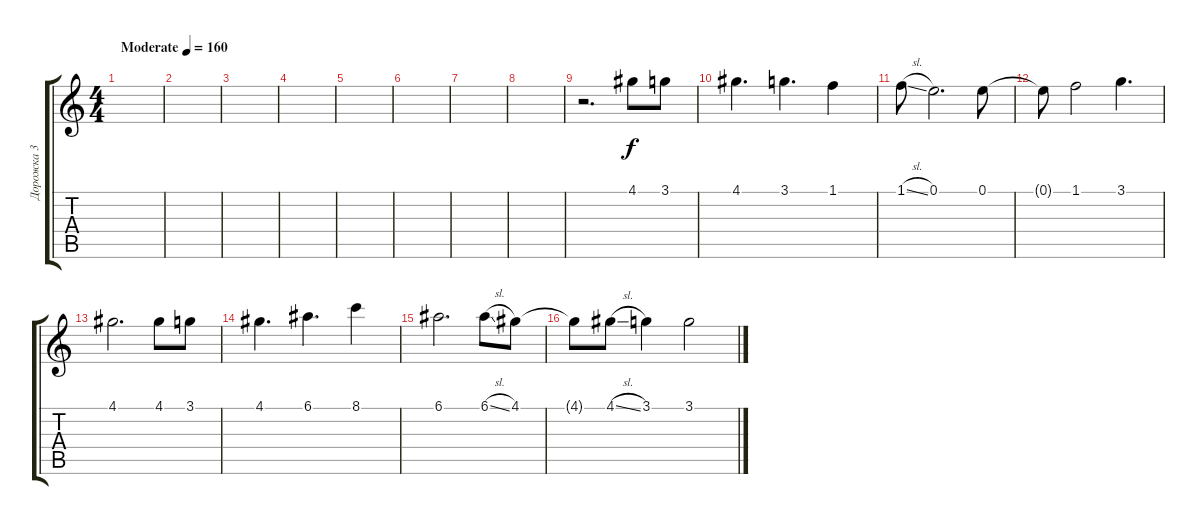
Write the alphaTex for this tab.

\track ("Дорожка 3" "Дорожка 3") {instrument acousticguitarsteel}
\staff {score tabs}
\tuning (E4 B3 G3 D3 A2 E2) {hide}
\ts (4 4)
\tempo (160 "Moderate")
\clef g2
\ks c
|
|
|
|
|
|
|
|
r.2{d} 4.1.8 3.1.8 |
4.1.4{d} 3.1.4{d} 1.1.4 |
1.1{sl}.8 0.1.2{d} 0.1.8 |
0.1{t}.8 1.1.2 3.1.4{d} |
4.1.2{d} 4.1.8 3.1.8 |
4.1.4{d} 6.1.4{d} 8.1.4 |
6.1.2{d} 6.1{sl}.8 4.1.8 |
4.1{t}.8 4.1{sl}.8 3.1.4 3.1.2
